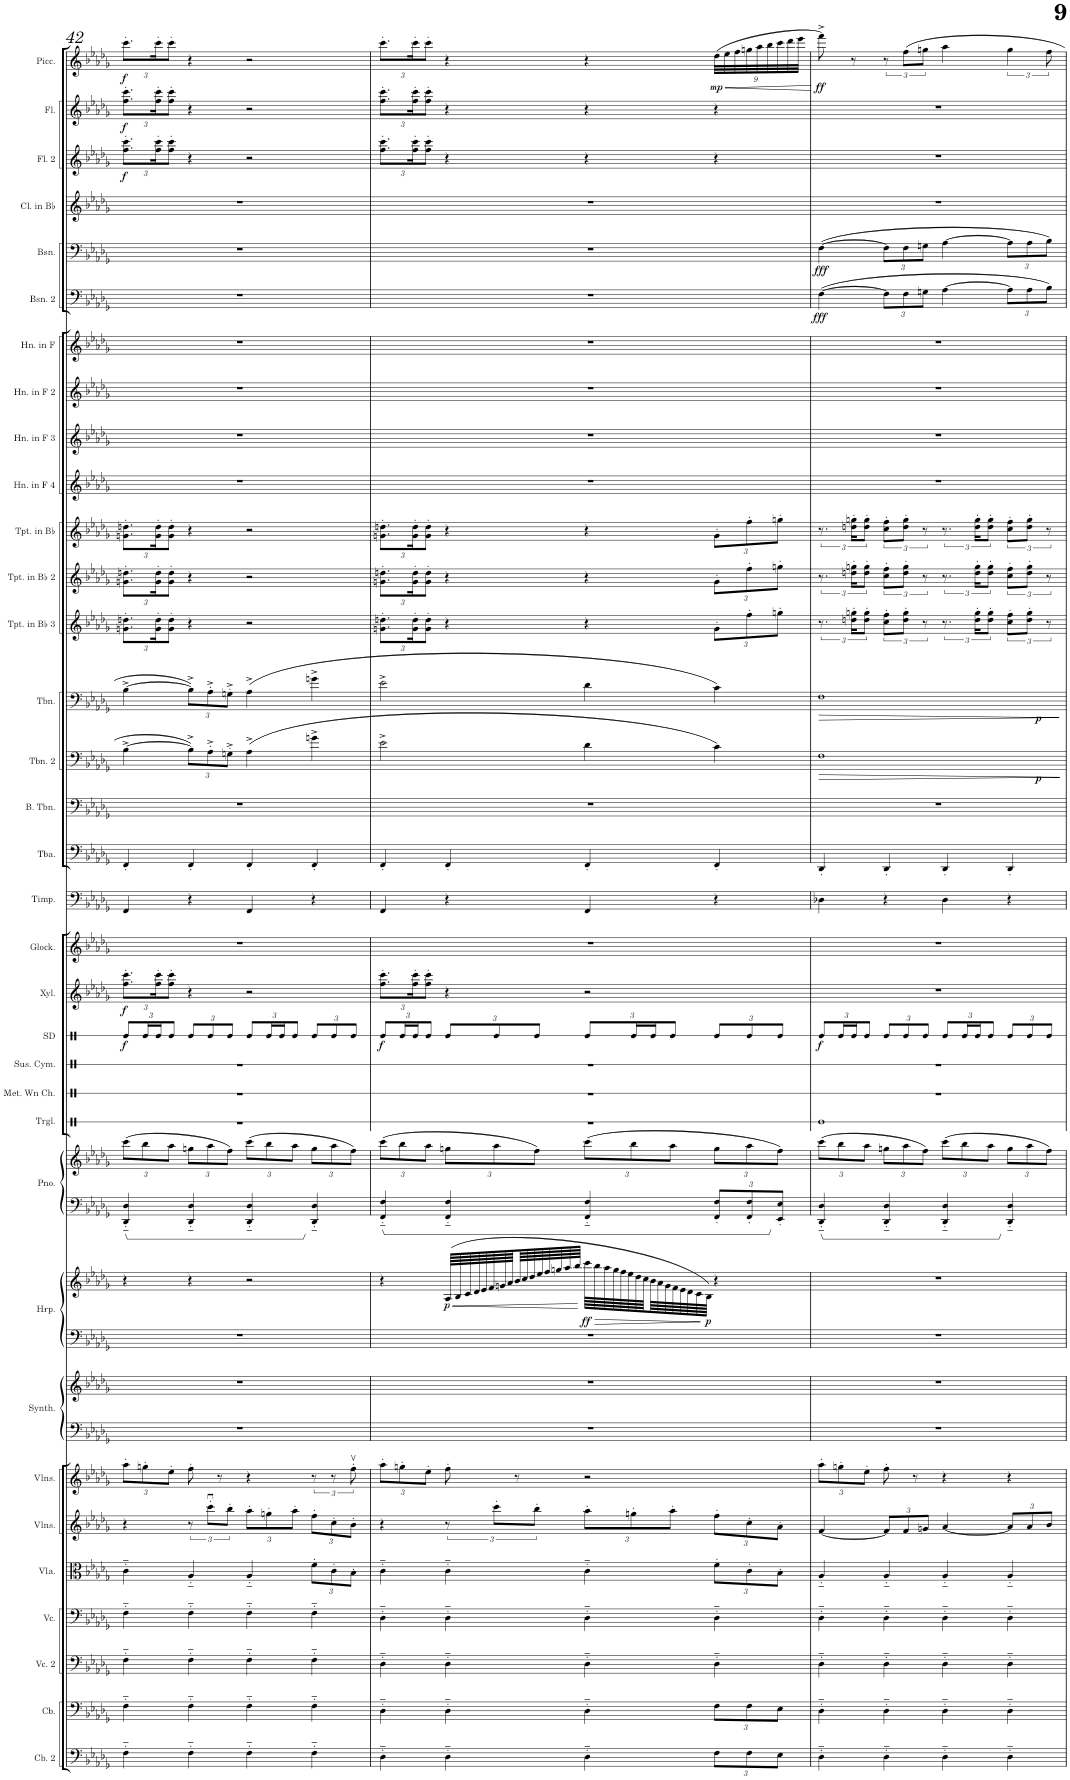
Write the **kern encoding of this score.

**kern	**kern	**kern	**kern	**kern	**kern	**kern	**kern	**kern	**kern	**kern	**dynam	**kern	**kern	**kern	**kern	**kern	**kern	**dynam	**kern	**dynam	**kern	**kern	**kern	**kern	**kern	**dynam	**kern	**dynam	**kern	**kern	**kern	**kern	**kern	**kern	**kern	**kern	**dynam	**kern	**dynam	**kern	**kern	**dynam	**kern	**dynam	**kern	**dynam
*part34	*part33	*part32	*part31	*part30	*part29	*part28	*part27	*part27	*part26	*part26	*part26	*part25	*part25	*part24	*part23	*part22	*part21	*part21	*part20	*part20	*part19	*part18	*part17	*part16	*part15	*part15	*part14	*part14	*part13	*part12	*part11	*part10	*part9	*part8	*part7	*part6	*part6	*part5	*part5	*part4	*part3	*part3	*part2	*part2	*part1	*part1
*staff37	*staff36	*staff35	*staff34	*staff33	*staff32	*staff31	*staff30	*staff29	*staff28	*staff27	*staff27/28	*staff26	*staff25	*staff24	*staff23	*staff22	*staff21	*staff21	*staff20	*staff20	*staff19	*staff18	*staff17	*staff16	*staff15	*staff15	*staff14	*staff14	*staff13	*staff12	*staff11	*staff10	*staff9	*staff8	*staff7	*staff6	*staff6	*staff5	*staff5	*staff4	*staff3	*staff3	*staff2	*staff2	*staff1	*staff1
*I"Contrabass 2	*I"Contrabass	*I"Violoncello 2	*I"Violoncello	*I"Viola	*I"Violins	*I"Violins	*I"Saw Synthesizer	*	*I"Harp	*	*	*I"Piano	*	*I"Triangle	*I"Metal Wind Chimes	*I"Suspended Cymbal	*I"Snare Drum	*	*I"Xylophone	*	*I"Glockenspiel	*I"Timpani	*I"Tuba	*I"Bass Trombone	*I"Trombone 2	*	*I"Trombone	*	*I"Trumpet in Bb 3	*I"Trumpet in Bb 2	*I"Trumpet in Bb	*I"Horn in F 4	*I"Horn in F 3	*I"Horn in F 2	*I"Horn in F	*I"Bassoon 2	*	*I"Bassoon	*	*I"Clarinet in Bb	*I"Flute 2	*	*I"Flute	*	*I"Piccolo	*
*I'Cb. 2	*I'Cb.	*I'Vc. 2	*I'Vc.	*I'Vla.	*I'Vlns.	*I'Vlns.	*I'Synth.	*	*I'Hrp.	*	*	*I'Pno.	*	*I'Trgl.	*I'Met. Wn Ch.	*I'Sus. Cym.	*I'SD	*	*I'Xyl.	*	*I'Glock.	*I'Timp.	*I'Tba.	*I'B. Tbn.	*I'Tbn. 2	*	*I'Tbn.	*	*I'Tpt. in Bb 3	*I'Tpt. in Bb 2	*I'Tpt. in Bb	*I'Hn. in F 4	*I'Hn. in F 3	*I'Hn. in F 2	*I'Hn. in F	*I'Bsn. 2	*	*I'Bsn.	*	*I'Cl. in Bb	*I'Fl. 2	*	*I'Fl.	*	*I'Picc.	*
!!LO:PB:g=z
*clefF4	*clefF4	*clefF4	*clefF4	*clefC3	*clefG2	*clefG2	*clefF4	*clefG2	*clefF4	*clefG2	*	*clefF4	*clefG2	*clefX	*clefX	*clefX	*clefX	*	*clefG2	*	*clefG2	*clefF4	*clefF4	*clefF4	*clefF4	*	*clefF4	*	*clefG2	*clefG2	*clefG2	*clefG2	*clefG2	*clefG2	*clefG2	*clefF4	*	*clefF4	*	*clefG2	*clefG2	*	*clefG2	*	*clefG2	*
*Trd7c12	*Trd7c12	*	*	*	*	*	*	*	*	*	*	*	*	*	*	*	*	*	*Trd-7c-12	*	*Trd-14c-24	*	*	*	*	*	*	*	*Trd1c2	*Trd1c2	*Trd1c2	*Trd4c7	*Trd4c7	*Trd4c7	*Trd4c7	*	*	*	*	*Trd1c2	*	*	*	*	*Trd-7c-12	*
*k[b-e-a-d-g-]	*k[b-e-a-d-g-]	*k[b-e-a-d-g-]	*k[b-e-a-d-g-]	*k[b-e-a-d-g-]	*k[b-e-a-d-g-]	*k[b-e-a-d-g-]	*k[b-e-a-d-g-]	*k[b-e-a-d-g-]	*k[b-e-a-d-g-]	*k[b-e-a-d-g-]	*	*k[b-e-a-d-g-]	*k[b-e-a-d-g-]	*k[]	*k[]	*k[]	*k[]	*	*k[b-e-a-d-g-]	*	*k[b-e-a-d-g-]	*k[b-e-a-d-g-]	*k[b-e-a-d-g-]	*k[b-e-a-d-g-]	*k[b-e-a-d-g-]	*	*k[b-e-a-d-g-]	*	*k[b-e-a-d-g-]	*k[b-e-a-d-g-]	*k[b-e-a-d-g-]	*k[b-e-a-d-g-]	*k[b-e-a-d-g-]	*k[b-e-a-d-g-]	*k[b-e-a-d-g-]	*k[b-e-a-d-g-]	*	*k[b-e-a-d-g-]	*	*k[b-e-a-d-g-]	*k[b-e-a-d-g-]	*	*k[b-e-a-d-g-]	*	*k[b-e-a-d-g-]	*
*M4/4	*M4/4	*M4/4	*M4/4	*M4/4	*M4/4	*M4/4	*M4/4	*M4/4	*M4/4	*M4/4	*	*M4/4	*M4/4	*M4/4	*M4/4	*M4/4	*M4/4	*	*M4/4	*	*M4/4	*M4/4	*M4/4	*M4/4	*M4/4	*	*M4/4	*	*M4/4	*M4/4	*M4/4	*M4/4	*M4/4	*M4/4	*M4/4	*M4/4	*	*M4/4	*	*M4/4	*M4/4	*	*M4/4	*	*M4/4	*
*	*	*	*	*	*	*Xbrackettup	*	*	*	*	*	*	*Xbrackettup	*	*	*	*Xbrackettup	*	*Xbrackettup	*	*	*	*	*	*	*	*	*	*Xbrackettup	*Xbrackettup	*Xbrackettup	*	*	*	*	*	*	*	*	*	*Xbrackettup	*	*Xbrackettup	*	*Xbrackettup	*
=42	=42	=42	=42	=42	=42	=42	=42	=42	=42	=42	=42	=42	=42	=42	=42	=42	=42	=42	=42	=42	=42	=42	=42	=42	=42	=42	=42	=42	=42	=42	=42	=42	=42	=42	=42	=42	=42	=42	=42	=42	=42	=42	=42	=42	=42	=42
!	!	!	!	!	!	!	!	!	!	!	!	!	!	!	!	!	!	!LO:DY:b	!	!LO:DY:b	!	!	!	!	!	!	!	!	!	!	!	!	!	!	!	!	!	!	!	!	!	!LO:DY:b	!	!LO:DY:b	!	!LO:DY:b
4F'~\	4F'~\	4F'~\	4F'~\	4c'~\	4r	12aa-'\L	1r	1r	1r	4r	.	4DD-/'~ 4D-/'~	(12ccc\L	1r	1r	1r	12Re/L	f	12.ff\' 12.ccc\'L	f	1r	4FF/	4FF'/	1r	[4B-^\	.	[4B-^\	.	12.gn\' 12.ddn\'L	12.gn\' 12.ddn\'L	12.gn\' 12.ddn\'L	1r	1r	1r	1r	1r	.	1r	.	1r	12.ff\' 12.ccc\'L	f	12.ff\' 12.ccc\'L	f	12.ccc'\L	f
.	.	.	.	.	.	12ggn'\	.	.	.	.	.	.	12bb-\	.	.	.	24Re/L	.	.	.	.	.	.	.	.	.	.	.	.	.	.	.	.	.	.	.	.	.	.	.	.	.	.	.	.	.
.	.	.	.	.	.	.	.	.	.	.	.	.	.	.	.	.	24Re/J	.	24ff\' 24ccc\'K	.	.	.	.	.	.	.	.	.	24g\' 24dd\'K	24g\' 24dd\'K	24g\' 24dd\'K	.	.	.	.	.	.	.	.	.	24ff\' 24ccc\'K	.	24ff\' 24ccc\'K	.	24ccc'\K	.
.	.	.	.	.	.	12ee-'\J	.	.	.	.	.	.	12aa-\J	.	.	.	12Re/J	.	12ff\' 12ccc\'J	.	.	.	.	.	.	.	.	.	12g\' 12dd\'J	12g\' 12dd\'J	12g\' 12dd\'J	.	.	.	.	.	.	.	.	.	12ff\' 12ccc\'J	.	12ff\' 12ccc\'J	.	12ccc'\J	.
*	*	*	*	*	*	*	*	*	*	*	*	*	*	*	*	*	*	*	*	*	*	*	*	*	*Xbrackettup	*	*Xbrackettup	*	*	*	*	*	*	*	*	*	*	*	*	*	*	*	*	*	*	*
4F'~\	4F'~\	4F'~\	4F'~\	4A-'~/	12r	8ff'\	.	.	.	4r	.	4DD-/'~ 4D-/'~	12ggn\L	.	.	.	12Re/L	.	4r	.	.	4r	4FF'/	.	12B-^\L]	.	12B-^\L]	.	4r	4r	4r	.	.	.	.	.	.	.	.	.	4r	.	4r	.	4r	.
.	.	.	.	.	12cccu'\L	.	.	.	.	.	.	.	12aa-\	.	.	.	12Re/	.	.	.	.	.	.	.	12A-'^\	.	12A-'^\	.	.	.	.	.	.	.	.	.	.	.	.	.	.	.	.	.	.	.
.	.	.	.	.	.	8r	.	.	.	.	.	.	.	.	.	.	.	.	.	.	.	.	.	.	.	.	.	.	.	.	.	.	.	.	.	.	.	.	.	.	.	.	.	.	.	.
.	.	.	.	.	12bb-'\J	.	.	.	.	.	.	.	12ff\J)	.	.	.	12Re/J	.	.	.	.	.	.	.	12Gn'^\J	.	12Gn'^\J	.	.	.	.	.	.	.	.	.	.	.	.	.	.	.	.	.	.	.
*	*	*	*	*	*Xbrackettup	*	*	*	*	*	*	*	*	*	*	*	*	*	*	*	*	*	*	*	*	*	*	*	*	*	*	*	*	*	*	*	*	*	*	*	*	*	*	*	*	*
4F'~\	4F'~\	4F'~\	4F'~\	4A-'~/	12aa-'\L	4r	.	.	.	2r	.	4DD-/'~ 4D-/'~	(12ccc\L	.	.	.	12Re/L	.	2r	.	.	4FF/	4FF'/	.	(4A-^\	.	(4A-^\	.	2r	2r	2r	.	.	.	.	.	.	.	.	.	2r	.	2r	.	2r	.
.	.	.	.	.	12ggn'\	.	.	.	.	.	.	.	12bb-\	.	.	.	24Re/L	.	.	.	.	.	.	.	.	.	.	.	.	.	.	.	.	.	.	.	.	.	.	.	.	.	.	.	.	.
.	.	.	.	.	.	.	.	.	.	.	.	.	.	.	.	.	24Re/J	.	.	.	.	.	.	.	.	.	.	.	.	.	.	.	.	.	.	.	.	.	.	.	.	.	.	.	.	.
.	.	.	.	.	12aa-'\J	.	.	.	.	.	.	.	12aa-\J	.	.	.	12Re/J	.	.	.	.	.	.	.	.	.	.	.	.	.	.	.	.	.	.	.	.	.	.	.	.	.	.	.	.	.
*	*	*	*	*Xbrackettup	*	*brackettup	*	*	*	*	*	*	*	*	*	*	*	*	*	*	*	*	*	*	*	*	*	*	*	*	*	*	*	*	*	*	*	*	*	*	*	*	*	*	*	*
4F'~\	4F'~\	4F'~\	4F'~\	12f'\L	12ff'\L	12r	.	.	.	.	.	4DD-/'~ 4D-/'~	12gg\L	.	.	.	12Re/L	.	.	.	.	4r	4FF'/	.	4gn^\	.	4gn^\	.	.	.	.	.	.	.	.	.	.	.	.	.	.	.	.	.	.	.
.	.	.	.	12c'\	12cc'\	12r	.	.	.	.	.	.	12aa-\	.	.	.	12Re/	.	.	.	.	.	.	.	.	.	.	.	.	.	.	.	.	.	.	.	.	.	.	.	.	.	.	.	.	.
.	.	.	.	12B-'\J	12b-'\J	12ffv'\	.	.	.	.	.	.	12ff\J)	.	.	.	12Re/J	.	.	.	.	.	.	.	.	.	.	.	.	.	.	.	.	.	.	.	.	.	.	.	.	.	.	.	.	.
=43	=43	=43	=43	=43	=43	=43	=43	=43	=43	=43	=43	=43	=43	=43	=43	=43	=43	=43	=43	=43	=43	=43	=43	=43	=43	=43	=43	=43	=43	=43	=43	=43	=43	=43	=43	=43	=43	=43	=43	=43	=43	=43	=43	=43	=43	=43
*	*	*	*	*	*	*Xbrackettup	*	*	*	*	*	*	*	*	*	*	*	*	*	*	*	*	*	*	*	*	*	*	*	*	*	*	*	*	*	*	*	*	*	*	*	*	*	*	*	*
!	!	!	!	!	!	!	!	!	!	!	!	!	!	!	!	!	!	!LO:DY:b	!	!	!	!	!	!	!	!	!	!	!	!	!	!	!	!	!	!	!	!	!	!	!	!	!	!	!	!
4D-'~\	4D-'~\	4D-'~\	4D-'~\	4c'~\	4r	12aa-'\L	1r	1r	1r	4r	.	4FF/'~ 4F/'~	(12ccc\L	1r	1r	1r	12Re/L	f	12.ff\' 12.ccc\'L	.	1r	4FF/	4FF'/	1r	2e-^\	.	2e-^\	.	12.gn\' 12.ddn\'L	12.gn\' 12.ddn\'L	12.gn\' 12.ddn\'L	1r	1r	1r	1r	1r	.	1r	.	1r	12.ff\' 12.ccc\'L	.	12.ff\' 12.ccc\'L	.	12.ccc'\L	.
.	.	.	.	.	.	12ggn'\	.	.	.	.	.	.	12bb-\	.	.	.	24Re/L	.	.	.	.	.	.	.	.	.	.	.	.	.	.	.	.	.	.	.	.	.	.	.	.	.	.	.	.	.
.	.	.	.	.	.	.	.	.	.	.	.	.	.	.	.	.	24Re/J	.	24ff\' 24ccc\'K	.	.	.	.	.	.	.	.	.	24g\' 24dd\'K	24g\' 24dd\'K	24g\' 24dd\'K	.	.	.	.	.	.	.	.	.	24ff\' 24ccc\'K	.	24ff\' 24ccc\'K	.	24ccc'\K	.
.	.	.	.	.	.	12ee-'\J	.	.	.	.	.	.	12aa-\J	.	.	.	12Re/J	.	12ff\' 12ccc\'J	.	.	.	.	.	.	.	.	.	12g\' 12dd\'J	12g\' 12dd\'J	12g\' 12dd\'J	.	.	.	.	.	.	.	.	.	12ff\' 12ccc\'J	.	12ff\' 12ccc\'J	.	12ccc'\J	.
*	*	*	*	*	*brackettup	*	*	*	*	*	*	*	*	*	*	*	*	*	*	*	*	*	*	*	*	*	*	*	*	*	*	*	*	*	*	*	*	*	*	*	*	*	*	*	*	*
!	!	!	!	!	!	!	!	!	!	!	!LO:DY:b	!	!	!	!	!	!	!	!	!	!	!	!	!	!	!	!	!	!	!	!	!	!	!	!	!	!	!	!	!	!	!	!	!	!	!
4D-'~\	4D-'~\	4D-'~\	4D-'~\	4c'~\	12r	8ff'\	.	.	.	(64A-/LLLL	p	4FF/'~ 4F/'~	12ggn\L	.	.	.	12Re/L	.	4r	.	.	4r	4FF'/	.	.	.	.	.	4r	4r	4r	.	.	.	.	.	.	.	.	.	4r	.	4r	.	4r	.
.	.	.	.	.	.	.	.	.	.	64B-/	.	.	.	.	.	.	.	.	.	.	.	.	.	.	.	.	.	.	.	.	.	.	.	.	.	.	.	.	.	.	.	.	.	.	.	.
.	.	.	.	.	.	.	.	.	.	64c/	.	.	.	.	.	.	.	.	.	.	.	.	.	.	.	.	.	.	.	.	.	.	.	.	.	.	.	.	.	.	.	.	.	.	.	.
.	.	.	.	.	.	.	.	.	.	64d-/	.	.	.	.	.	.	.	.	.	.	.	.	.	.	.	.	.	.	.	.	.	.	.	.	.	.	.	.	.	.	.	.	.	.	.	.
.	.	.	.	.	.	.	.	.	.	64e-/	.	.	.	.	.	.	.	.	.	.	.	.	.	.	.	.	.	.	.	.	.	.	.	.	.	.	.	.	.	.	.	.	.	.	.	.
.	.	.	.	.	.	.	.	.	.	64f/	.	.	.	.	.	.	.	.	.	.	.	.	.	.	.	.	.	.	.	.	.	.	.	.	.	.	.	.	.	.	.	.	.	.	.	.
.	.	.	.	.	12ccc'\L	.	.	.	.	.	.	.	12aa-\	.	.	.	12Re/	.	.	.	.	.	.	.	.	.	.	.	.	.	.	.	.	.	.	.	.	.	.	.	.	.	.	.	.	.
.	.	.	.	.	.	.	.	.	.	64gn/	.	.	.	.	.	.	.	.	.	.	.	.	.	.	.	.	.	.	.	.	.	.	.	.	.	.	.	.	.	.	.	.	.	.	.	.
.	.	.	.	.	.	.	.	.	.	64a-/	.	.	.	.	.	.	.	.	.	.	.	.	.	.	.	.	.	.	.	.	.	.	.	.	.	.	.	.	.	.	.	.	.	.	.	.
.	.	.	.	.	.	8r	.	.	.	64b-/	.	.	.	.	.	.	.	.	.	.	.	.	.	.	.	.	.	.	.	.	.	.	.	.	.	.	.	.	.	.	.	.	.	.	.	.
.	.	.	.	.	.	.	.	.	.	64cc/	.	.	.	.	.	.	.	.	.	.	.	.	.	.	.	.	.	.	.	.	.	.	.	.	.	.	.	.	.	.	.	.	.	.	.	.
.	.	.	.	.	.	.	.	.	.	64dd-/	.	.	.	.	.	.	.	.	.	.	.	.	.	.	.	.	.	.	.	.	.	.	.	.	.	.	.	.	.	.	.	.	.	.	.	.
.	.	.	.	.	12bb-'\J	.	.	.	.	.	.	.	12ff\J)	.	.	.	12Re/J	.	.	.	.	.	.	.	.	.	.	.	.	.	.	.	.	.	.	.	.	.	.	.	.	.	.	.	.	.
.	.	.	.	.	.	.	.	.	.	64ee-/	.	.	.	.	.	.	.	.	.	.	.	.	.	.	.	.	.	.	.	.	.	.	.	.	.	.	.	.	.	.	.	.	.	.	.	.
.	.	.	.	.	.	.	.	.	.	64ff/	.	.	.	.	.	.	.	.	.	.	.	.	.	.	.	.	.	.	.	.	.	.	.	.	.	.	.	.	.	.	.	.	.	.	.	.
.	.	.	.	.	.	.	.	.	.	64ggn/	.	.	.	.	.	.	.	.	.	.	.	.	.	.	.	.	.	.	.	.	.	.	.	.	.	.	.	.	.	.	.	.	.	.	.	.
.	.	.	.	.	.	.	.	.	.	64aa-/	.	.	.	.	.	.	.	.	.	.	.	.	.	.	.	.	.	.	.	.	.	.	.	.	.	.	.	.	.	.	.	.	.	.	.	.
.	.	.	.	.	.	.	.	.	.	64bb-/JJJJ	.	.	.	.	.	.	.	.	.	.	.	.	.	.	.	.	.	.	.	.	.	.	.	.	.	.	.	.	.	.	.	.	.	.	.	.
*	*	*	*	*	*Xbrackettup	*	*	*	*	*	*	*	*	*	*	*	*	*	*	*	*	*	*	*	*	*	*	*	*	*	*	*	*	*	*	*	*	*	*	*	*	*	*	*	*	*
!	!	!	!	!	!	!	!	!	!	!	!LO:HP:b	!	!	!	!	!	!	!	!	!	!	!	!	!	!	!	!	!	!	!	!	!	!	!	!	!	!	!	!	!	!	!	!	!	!	!
!	!	!	!	!	!	!	!	!	!	!	!LO:DY:n=1:b	!	!	!	!	!	!	!	!	!	!	!	!	!	!	!	!	!	!	!	!	!	!	!	!	!	!	!	!	!	!	!	!	!	!	!
4D-'~\	4D-'~\	4D-'~\	4D-'~\	4c'~\	12aa-'\L	2r	.	.	.	64ccc\LLLL	> ff	4FF/'~ 4F/'~	(12ccc\L	.	.	.	12Re/L	.	2r	.	.	4FF/	4FF'/	.	4d-\	.	4d-\	.	4r	4r	4r	.	.	.	.	.	.	.	.	.	4r	.	4r	.	4r	.
.	.	.	.	.	.	.	.	.	.	64bb-\	.	.	.	.	.	.	.	.	.	.	.	.	.	.	.	.	.	.	.	.	.	.	.	.	.	.	.	.	.	.	.	.	.	.	.	.
.	.	.	.	.	.	.	.	.	.	64aa-\	.	.	.	.	.	.	.	.	.	.	.	.	.	.	.	.	.	.	.	.	.	.	.	.	.	.	.	.	.	.	.	.	.	.	.	.
.	.	.	.	.	.	.	.	.	.	64gg\	.	.	.	.	.	.	.	.	.	.	.	.	.	.	.	.	.	.	.	.	.	.	.	.	.	.	.	.	.	.	.	.	.	.	.	.
.	.	.	.	.	.	.	.	.	.	64ff\	.	.	.	.	.	.	.	.	.	.	.	.	.	.	.	.	.	.	.	.	.	.	.	.	.	.	.	.	.	.	.	.	.	.	.	.
.	.	.	.	.	.	.	.	.	.	64ee-\	.	.	.	.	.	.	.	.	.	.	.	.	.	.	.	.	.	.	.	.	.	.	.	.	.	.	.	.	.	.	.	.	.	.	.	.
.	.	.	.	.	12ggn'\	.	.	.	.	.	.	.	12bb-\	.	.	.	24Re/L	.	.	.	.	.	.	.	.	.	.	.	.	.	.	.	.	.	.	.	.	.	.	.	.	.	.	.	.	.
.	.	.	.	.	.	.	.	.	.	64dd-\	.	.	.	.	.	.	.	.	.	.	.	.	.	.	.	.	.	.	.	.	.	.	.	.	.	.	.	.	.	.	.	.	.	.	.	.
.	.	.	.	.	.	.	.	.	.	64cc\	.	.	.	.	.	.	.	.	.	.	.	.	.	.	.	.	.	.	.	.	.	.	.	.	.	.	.	.	.	.	.	.	.	.	.	.
.	.	.	.	.	.	.	.	.	.	64b-\	.	.	.	.	.	.	24Re/J	.	.	.	.	.	.	.	.	.	.	.	.	.	.	.	.	.	.	.	.	.	.	.	.	.	.	.	.	.
.	.	.	.	.	.	.	.	.	.	64a-\	.	.	.	.	.	.	.	.	.	.	.	.	.	.	.	.	.	.	.	.	.	.	.	.	.	.	.	.	.	.	.	.	.	.	.	.
.	.	.	.	.	.	.	.	.	.	64g\	.	.	.	.	.	.	.	.	.	.	.	.	.	.	.	.	.	.	.	.	.	.	.	.	.	.	.	.	.	.	.	.	.	.	.	.
.	.	.	.	.	12aa-'\J	.	.	.	.	.	.	.	12aa-\J	.	.	.	12Re/J	.	.	.	.	.	.	.	.	.	.	.	.	.	.	.	.	.	.	.	.	.	.	.	.	.	.	.	.	.
.	.	.	.	.	.	.	.	.	.	64f\	.	.	.	.	.	.	.	.	.	.	.	.	.	.	.	.	.	.	.	.	.	.	.	.	.	.	.	.	.	.	.	.	.	.	.	.
.	.	.	.	.	.	.	.	.	.	64e-\	.	.	.	.	.	.	.	.	.	.	.	.	.	.	.	.	.	.	.	.	.	.	.	.	.	.	.	.	.	.	.	.	.	.	.	.
.	.	.	.	.	.	.	.	.	.	64d-\	.	.	.	.	.	.	.	.	.	.	.	.	.	.	.	.	.	.	.	.	.	.	.	.	.	.	.	.	.	.	.	.	.	.	.	.
.	.	.	.	.	.	.	.	.	.	64c\	.	.	.	.	.	.	.	.	.	.	.	.	.	.	.	.	.	.	.	.	.	.	.	.	.	.	.	.	.	.	.	.	.	.	.	.
!	!	!	!	!	!	!	!	!	!	!	!LO:DY:n=2:b	!	!	!	!	!	!	!	!	!	!	!	!	!	!	!	!	!	!	!	!	!	!	!	!	!	!	!	!	!	!	!	!	!	!	!
.	.	.	.	.	.	.	.	.	.	64B-\JJJJ)	p	.	.	.	.	.	.	.	.	.	.	.	.	.	.	.	.	.	.	.	.	.	.	.	.	.	.	.	.	.	.	.	.	.	.	.
*Xbrackettup	*Xbrackettup	*	*	*	*	*	*	*	*	*	*	*Xbrackettup	*	*	*	*	*	*	*	*	*	*	*	*	*	*	*	*	*	*	*	*	*	*	*	*	*	*	*	*	*	*	*	*	*	*
!	!	!	!	!	!	!	!	!	!	!	!	!	!	!	!	!	!	!	!	!	!	!	!	!	!	!	!	!	!	!	!	!	!	!	!	!	!	!	!	!	!	!	!	!	!	!LO:HP:b
!	!	!	!	!	!	!	!	!	!	!	!	!	!	!	!	!	!	!	!	!	!	!	!	!	!	!	!	!	!	!	!	!	!	!	!	!	!	!	!	!	!	!	!	!	!	!LO:DY:n=1:b
12F\L	12F\L	4D-'~\	4D-'~\	12f'\L	12ff'\L	.	.	.	.	4r	]	12FF/' 12F/'L	12gg\L	.	.	.	12Re/L	.	.	.	.	4r	4FF'/	.	4c\)	.	4c\)	.	12g'\L	12g'\L	12g'\L	.	.	.	.	.	.	.	.	.	4r	.	4r	.	(36dd-\LLL	< mp
.	.	.	.	.	.	.	.	.	.	.	.	.	.	.	.	.	.	.	.	.	.	.	.	.	.	.	.	.	.	.	.	.	.	.	.	.	.	.	.	.	.	.	.	.	36ee-\	.
.	.	.	.	.	.	.	.	.	.	.	.	.	.	.	.	.	.	.	.	.	.	.	.	.	.	.	.	.	.	.	.	.	.	.	.	.	.	.	.	.	.	.	.	.	36ff\	.
12F\	12F\	.	.	12c'\	12cc'\	.	.	.	.	.	.	12FF/' 12F/'	12aa-\	.	.	.	12Re/	.	.	.	.	.	.	.	.	.	.	.	12ff'\	12ff'\	12ff'\	.	.	.	.	.	.	.	.	.	.	.	.	.	36ggn\	.
.	.	.	.	.	.	.	.	.	.	.	.	.	.	.	.	.	.	.	.	.	.	.	.	.	.	.	.	.	.	.	.	.	.	.	.	.	.	.	.	.	.	.	.	.	36aa-\	.
.	.	.	.	.	.	.	.	.	.	.	.	.	.	.	.	.	.	.	.	.	.	.	.	.	.	.	.	.	.	.	.	.	.	.	.	.	.	.	.	.	.	.	.	.	36bb-\	.
12E-\J	12E-\J	.	.	12B-'\J	12a-'\J	.	.	.	.	.	.	12EE-/' 12E-/'J	12ff\J)	.	.	.	12Re/J	.	.	.	.	.	.	.	.	.	.	.	12ggn'\J	12ggn'\J	12ggn'\J	.	.	.	.	.	.	.	.	.	.	.	.	.	36ccc\	.
.	.	.	.	.	.	.	.	.	.	.	.	.	.	.	.	.	.	.	.	.	.	.	.	.	.	.	.	.	.	.	.	.	.	.	.	.	.	.	.	.	.	.	.	.	36ddd-\	.
.	.	.	.	.	.	.	.	.	.	.	.	.	.	.	.	.	.	.	.	.	.	.	.	.	.	.	.	.	.	.	.	.	.	.	.	.	.	.	.	.	.	.	.	.	36eee-\JJJ	.
.	.	.	.	.	.	.	.	.	.	.	.	.	.	.	.	.	.	.	.	.	.	.	.	.	.	.	.	.	.	.	.	.	.	.	.	.	.	.	.	.	.	.	.	.	.	[
=44	=44	=44	=44	=44	=44	=44	=44	=44	=44	=44	=44	=44	=44	=44	=44	=44	=44	=44	=44	=44	=44	=44	=44	=44	=44	=44	=44	=44	=44	=44	=44	=44	=44	=44	=44	=44	=44	=44	=44	=44	=44	=44	=44	=44	=44	=44
*	*	*	*	*	*	*	*	*	*	*	*	*	*	*	*	*	*	*	*	*	*	*	*	*	*	*	*	*	*brackettup	*brackettup	*brackettup	*	*	*	*	*	*	*	*	*	*	*	*	*	*	*
!	!	!	!	!	!	!	!	!	!	!	!	!	!	!	!	!	!	!LO:DY:b	!	!	!	!	!	!	!	!	!	!	!	!	!	!	!	!	!	!	!LO:DY:b	!	!LO:DY:b	!	!	!	!	!	!	!LO:DY:b
*	*	*	*	*	*	*	*	*	*	*	*	*	*	*	*	*	*	*	*	*	*	*	*	*	*^	*	*^	*	*	*	*	*	*	*	*	*	*	*	*	*	*	*	*	*	*	*
4D-'~\	4D-'~\	4D-'~\	4D-'~\	4A-'~/	[4f/	12aa-'\L	1r	1r	1r	1r	.	4DD-/'~ 4D-/'~	(12ccc\L	1Re	1r	1r	12Re/L	f	1r	.	1r	4D-X\	4DD-'/	1r	1F	2..ryy	.	1F	2..ryy	.	12.r	12.r	12.r	1r	1r	1r	1r	([4F\	fff	([4F\	fff	1r	1r	.	1r	.	8fff^\)	ff
.	.	.	.	.	.	12ggn'\	.	.	.	.	.	.	12bb-\	.	.	.	24Re/L	.	.	.	.	.	.	.	.	.	.	.	.	.	.	.	.	.	.	.	.	.	.	.	.	.	.	.	.	.	.	.
.	.	.	.	.	.	.	.	.	.	.	.	.	.	.	.	.	24Re/J	.	.	.	.	.	.	.	.	.	.	.	.	.	24ddn\' 24ggn\'KL	24ddn\' 24ggn\'KL	24ddn\' 24ggn\'KL	.	.	.	.	.	.	.	.	.	.	.	.	.	8r	.
.	.	.	.	.	.	12ee-'\J	.	.	.	.	.	.	12aa-\J	.	.	.	12Re/J	.	.	.	.	.	.	.	.	.	.	.	.	.	12dd\' 12gg\'J	12dd\' 12gg\'J	12dd\' 12gg\'J	.	.	.	.	.	.	.	.	.	.	.	.	.	.	.
*	*	*	*	*	*	*	*	*	*	*	*	*	*	*	*	*	*	*	*	*	*	*	*	*	*	*	*	*	*	*	*	*	*	*	*	*	*	*Xbrackettup	*	*Xbrackettup	*	*	*	*	*	*	*brackettup	*
4D-'~\	4D-'~\	4D-'~\	4D-'~\	4A-'~/	12f/L]	8ff'\	.	.	.	.	.	4DD-/'~ 4D-/'~	12ggn\L	.	.	.	12Re/L	.	.	.	.	4r	4DD-'/	.	.	.	.	.	.	.	12cc\' 12ff\'L	12cc\' 12ff\'L	12cc\' 12ff\'L	.	.	.	.	12F\L]	.	12F\L]	.	.	.	.	.	.	12r	.
.	.	.	.	.	12f/	.	.	.	.	.	.	.	12aa-\	.	.	.	12Re/	.	.	.	.	.	.	.	.	.	.	.	.	.	12dd\' 12gg\'J	12dd\' 12gg\'J	12dd\' 12gg\'J	.	.	.	.	12F\	.	12F\	.	.	.	.	.	.	12ff\L	.
.	.	.	.	.	.	8r	.	.	.	.	.	.	.	.	.	.	.	.	.	.	.	.	.	.	.	.	.	.	.	.	.	.	.	.	.	.	.	.	.	.	.	.	.	.	.	.	.	.
.	.	.	.	.	12gn/J	.	.	.	.	.	.	.	12ff\J)	.	.	.	12Re/J	.	.	.	.	.	.	.	.	.	.	.	.	.	12r	12r	12r	.	.	.	.	12Gn\J	.	12Gn\J	.	.	.	.	.	.	12ggn\J	.
4D-'~\	4D-'~\	4D-'~\	4D-'~\	4A-'~/	[4a-/	4r	.	.	.	.	.	4DD-/'~ 4D-/'~	(12ccc\L	.	.	.	12Re/L	.	.	.	.	4D-\	4DD-'/	.	.	.	.	.	.	.	12.r	12.r	12.r	.	.	.	.	[4A-\	.	[4A-\	.	.	.	.	.	.	4aa-\	.
.	.	.	.	.	.	.	.	.	.	.	.	.	12bb-\	.	.	.	24Re/L	.	.	.	.	.	.	.	.	.	.	.	.	.	.	.	.	.	.	.	.	.	.	.	.	.	.	.	.	.	.	.
.	.	.	.	.	.	.	.	.	.	.	.	.	.	.	.	.	24Re/J	.	.	.	.	.	.	.	.	.	.	.	.	.	24dd\' 24gg\'KL	24dd\' 24gg\'KL	24dd\' 24gg\'KL	.	.	.	.	.	.	.	.	.	.	.	.	.	.	.
.	.	.	.	.	.	.	.	.	.	.	.	.	12aa-\J	.	.	.	12Re/J	.	.	.	.	.	.	.	.	.	.	.	.	.	12dd\' 12gg\'J	12dd\' 12gg\'J	12dd\' 12gg\'J	.	.	.	.	.	.	.	.	.	.	.	.	.	.	.
4D-'~\	4D-'~\	4D-'~\	4D-'~\	4A-'~/	12a-/L]	4r	.	.	.	.	.	4DD-/'~ 4D-/'~	12gg\L	.	.	.	12Re/L	.	.	.	.	4r	4DD-'/	.	.	.	.	.	.	.	12cc\' 12ff\'L	12cc\' 12ff\'L	12cc\' 12ff\'L	.	.	.	.	12A-\L]	.	12A-\L]	.	.	.	.	.	.	6gg\	.
.	.	.	.	.	12a-/	.	.	.	.	.	.	.	12aa-\	.	.	.	12Re/	.	.	.	.	.	.	.	.	.	.	.	.	.	12dd\' 12gg\'J	12dd\' 12gg\'J	12dd\' 12gg\'J	.	.	.	.	12A-\	.	12A-\	.	.	.	.	.	.	.	.
!	!	!	!	!	!	!	!	!	!	!	!	!	!	!	!	!	!	!	!	!	!	!	!	!	!	!	!LO:DY:b	!	!	!LO:DY:b	!	!	!	!	!	!	!	!	!	!	!	!	!	!	!	!	!	!
.	.	.	.	.	.	.	.	.	.	.	.	.	.	.	.	.	.	.	.	.	.	.	.	.	.	8ryy	p	.	8ryy	p	.	.	.	.	.	.	.	.	.	.	.	.	.	.	.	.	.	.
.	.	.	.	.	12b-/J	.	.	.	.	.	.	.	12ff\J)	.	.	.	12Re/J	.	.	.	.	.	.	.	.	.	.	.	.	.	12r	12r	12r	.	.	.	.	12B-\J)	.	12B-\J)	.	.	.	.	.	.	12ff\	.
*	*	*	*	*	*	*	*	*	*	*	*	*	*	*	*	*	*	*	*	*	*	*	*	*	*v	*v	*	*	*	*	*	*	*	*	*	*	*	*	*	*	*	*	*	*	*	*	*	*
*	*	*	*	*	*	*	*	*	*	*	*	*	*	*	*	*	*	*	*	*	*	*	*	*	*	*	*v	*v	*	*	*	*	*	*	*	*	*	*	*	*	*	*	*	*	*	*	*
=	=	=	=	=	=	=	=	=	=	=	=	=	=	=	=	=	=	=	=	=	=	=	=	=	=	=	=	=	=	=	=	=	=	=	=	=	=	=	=	=	=	=	=	=	=	=
*-	*-	*-	*-	*-	*-	*-	*-	*-	*-	*-	*-	*-	*-	*-	*-	*-	*-	*-	*-	*-	*-	*-	*-	*-	*-	*-	*-	*-	*-	*-	*-	*-	*-	*-	*-	*-	*-	*-	*-	*-	*-	*-	*-	*-	*-	*-
